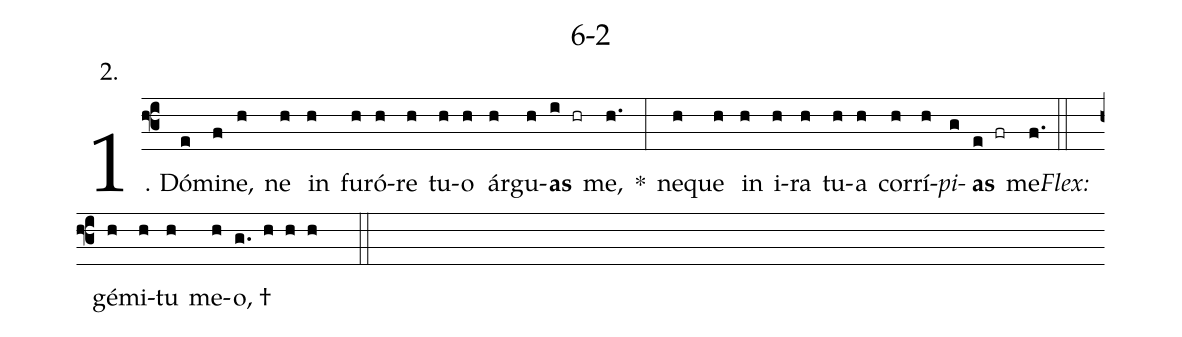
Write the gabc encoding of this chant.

name: 6-2;
annotation: 2.;
%%
(f3)1. Dó(e)mi(f)ne,(h) ne(h) in(h) fu(h)ró(h)re(h) tu(h)o(h) ár(h)gu(h)<b>as</b>(i hr) me,(h.) *(:) ne(h)que(h) in(h) i(h)ra(h) tu(h)a(h) cor(h)rí(h)<i>pi</i>(g)<b>as</b>(e fr) me.(f.) (::)
<i>Flex:</i>()  gé(h)mi(h)tu(h) me(h)o, †(g. h h h  ::)
